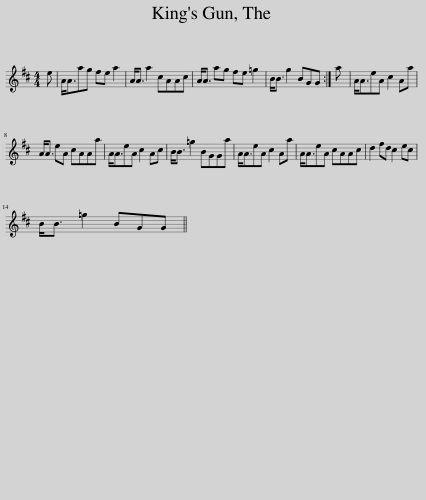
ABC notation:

X:1
L:1/8
M:4/4
I:linebreak $
K:D
V:1 treble
V:1
 e | A<Aag fe a2 | A<A a2 cAAc | A<A ag fe =g2 | B<B g2 BGG :| %5
 a | A<AeA c2 Aa |$ A<A eA cAAa | A<AeA c2 Ac | B<B =g2 BGGa | %10
 A<AeA c2 Aa | A<AeA cAAc | d2 fd c2 ec |$ B<B =g2 BGG || %14
